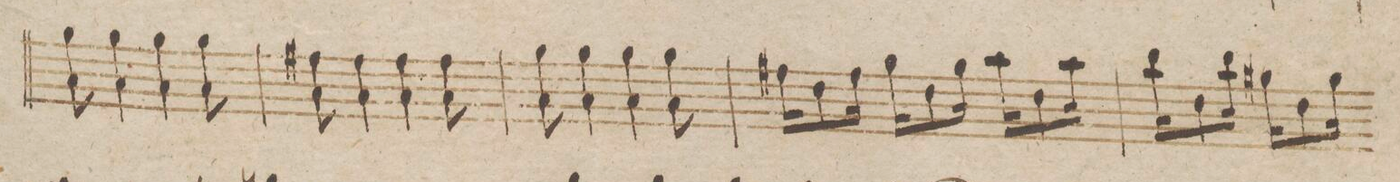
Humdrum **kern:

**kern	**dynam
*I"Violino Imo	*
*clefG2	*
*k[b-]	*
*M3/4	*
8gg\ 8a\	.
4gg\ 4a\	.
4gg\ 4a\	.
8gg\ 8a\	.
=50	=50
8ff#X\ 8a\	.
4ff#\ 4a\	.
4ff#\ 4a\	.
8ff#\ 8a\	.
=51	=51
8gg\ 8a\	.
4gg\ 4a\	.
4gg\ 4a\	.
8gg\ 8a\	.
=52	=52
16ff#X\KL	.
8dd\	.
16ff#\Jk	.
16gg\KL	.
8dd\	.
16gg\Jk	.
16aa\KL	.
8dd\	.
16aa\Jk	.
=53	=53
16bb-\KL	.
8dd\	.
16bb-\Jk	.
16gg#X\KL	.
8dd\	.
16gg#\Jk	.
*-	*-
